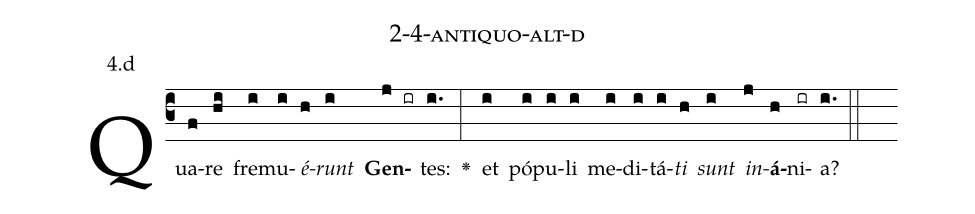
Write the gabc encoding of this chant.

name: 2-4-antiquo-alt-d;
annotation: 4.d;
%%
(c3)Qua(f)re(hi) fre(i)mu(i)<i>é</i>(h)<i>runt</i>(i) <b>Gen</b>(j ir)tes:(i.) <v>\greheightstar</v>(:) et(i) pó(i)pu(i)li(i) me(i)di(i)tá(i)<i>ti</i>(h) <i>sunt</i>(i) <i>in</i>(j)<b>á</b>(h)ni(ir)a?(i.) (::)


%E(i) u(h) o(i) u(j) a(h) e.(i.) (::)
